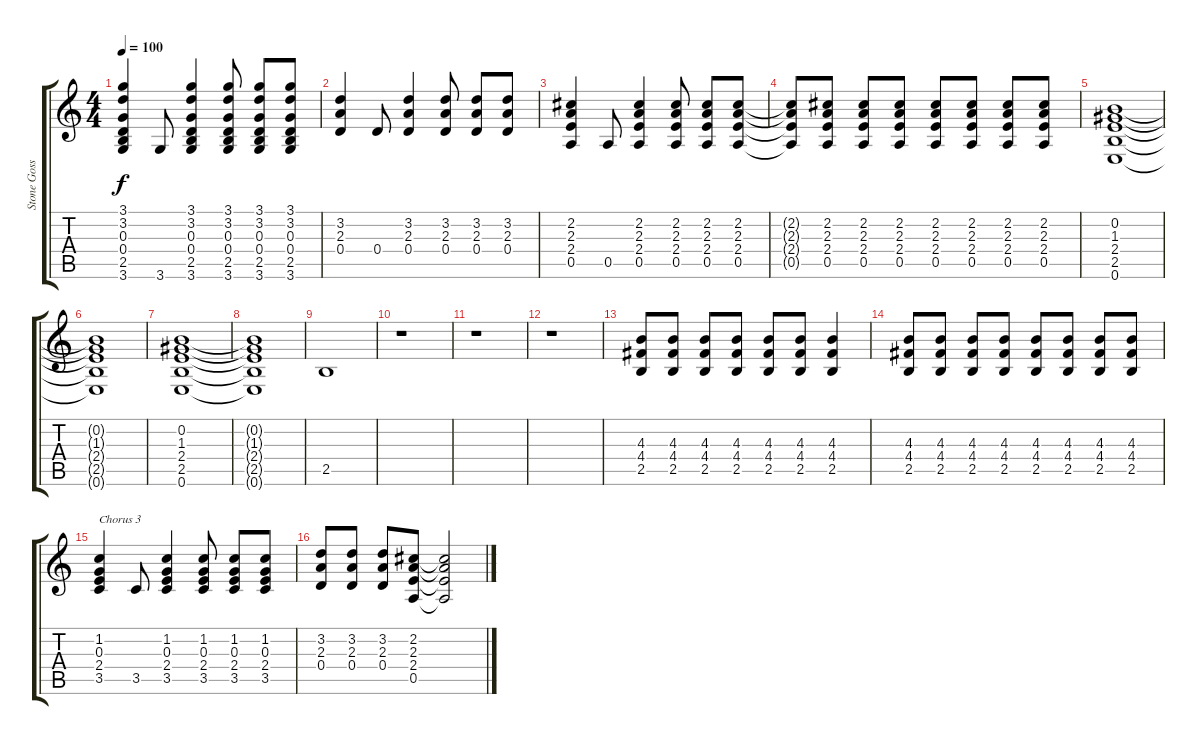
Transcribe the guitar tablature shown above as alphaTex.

\track ("Stone Gossard" "Stone Goss") {instrument acousticguitarsteel}
\staff {score tabs}
\tuning (E4 B3 G3 D3 A2 E2) {hide}
\ts (4 4)
\tempo 100
\clef g2
\ks c
(3.1 3.2 0.3 0.4 2.5 3.6).4{dy f} 3.6.8 (3.1 3.2 0.3 0.4 2.5 3.6).4 (3.1 3.2 0.3 0.4 2.5 3.6).8 (3.1 3.2 0.3 0.4 2.5 3.6).8 (3.1 3.2 0.3 0.4 2.5 3.6).8 |
(3.2 2.3 0.4).4 0.4.8 (3.2 2.3 0.4).4 (3.2 2.3 0.4).8 (3.2 2.3 0.4).8 (3.2 2.3 0.4).8 |
(2.2 2.3 2.4 0.5).4 0.5.8 (2.2 2.3 2.4 0.5).4 (2.2 2.3 2.4 0.5).8 (2.2 2.3 2.4 0.5).8 (2.2 2.3 2.4 0.5).8 |
(2.2{t} 2.3{t} 2.4{t} 0.5{t}).8 (2.2 2.3 2.4 0.5).8 (2.2 2.3 2.4 0.5).8 (2.2 2.3 2.4 0.5).8 (2.2 2.3 2.4 0.5).8 (2.2 2.3 2.4 0.5).8 (2.2 2.3 2.4 0.5).8 (2.2 2.3 2.4 0.5).8 |
(0.2 1.3 2.4 2.5 0.6).1 |
(0.2{t} 1.3{t} 2.4{t} 2.5{t} 0.6{t}).1 |
(0.2 1.3 2.4 2.5 0.6).1 |
(0.2{t} 1.3{t} 2.4{t} 2.5{t} 0.6{t}).1 |
2.5.1 |
r.1 |
r.1 |
r.1 |
(4.3 4.4 2.5).8 (4.3 4.4 2.5).8 (4.3 4.4 2.5).8 (4.3 4.4 2.5).8 (4.3 4.4 2.5).8 (4.3 4.4 2.5).8 (4.3 4.4 2.5).4 |
(4.3 4.4 2.5).8 (4.3 4.4 2.5).8 (4.3 4.4 2.5).8 (4.3 4.4 2.5).8 (4.3 4.4 2.5).8 (4.3 4.4 2.5).8 (4.3 4.4 2.5).8 (4.3 4.4 2.5).8 |
(1.2 0.3 2.4 3.5).4{txt "Chorus 3"} 3.5.8 (1.2 0.3 2.4 3.5).4 (1.2 0.3 2.4 3.5).8 (1.2 0.3 2.4 3.5).8 (1.2 0.3 2.4 3.5).8 |
(3.2 2.3 0.4).8 (3.2 2.3 0.4).8 (3.2 2.3 0.4).8 (2.2 2.3 2.4 0.5).8 (2.2{t} 2.3{t} 2.4{t} 0.5{t}).2
